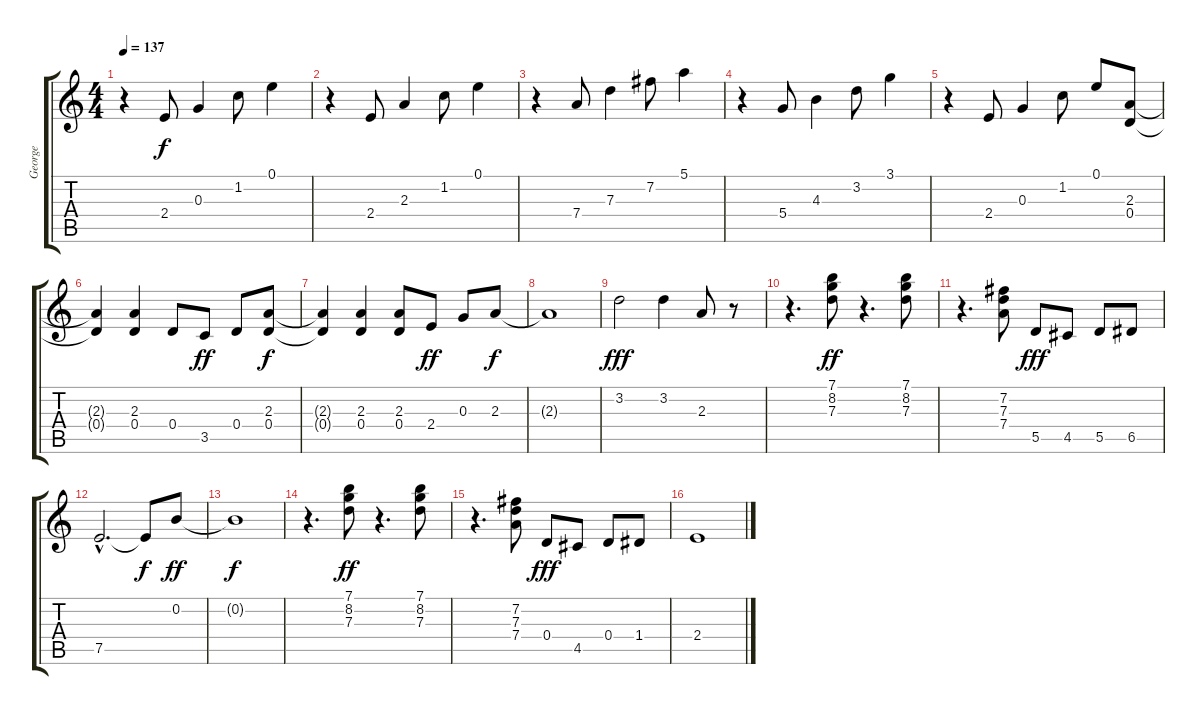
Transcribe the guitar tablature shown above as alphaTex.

\track ("George" "George") {instrument electricguitarclean}
\staff {score tabs}
\tuning (E4 B3 G3 D3 A2 E2) {hide}
\ts (4 4)
\tempo 137
\clef g2
\ks c
r.4{dy f} 2.4.8 0.3.4 1.2.8 0.1.4 |
r.4 2.4.8 2.3.4 1.2.8 0.1.4 |
r.4 7.4.8 7.3.4 7.2.8 5.1.4 |
r.4 5.4.8 4.3.4 3.2.8 3.1.4 |
r.4 2.4.8 0.3.4 1.2.8 0.1.8 (2.3 0.4).8 |
(2.3{t} 0.4{t}).4 (2.3 0.4).4 0.4.8 3.5.8{dy ff} 0.4.8 (2.3 0.4).8{dy f} |
(2.3{t} 0.4{t}).4 (2.3 0.4).4 (2.3 0.4).8 2.4.8{dy ff} 0.3.8 2.3.8{dy f} |
2.3{t}.1 |
3.2.2{dy fff} 3.2.4 2.3.8 r.8 |
r.4{d} (7.1 8.2 7.3).8{dy ff} r.4{d} (7.1 8.2 7.3).8 |
r.4{d} (7.2 7.3 7.4).8 5.5.8{dy fff} 4.5.8 5.5.8 6.5.8 |
7.5{hac}.2{d} 7.5{t}.8{dy f} 0.2.8{dy ff} |
0.2{t}.1{dy f} |
r.4{d} (7.1 8.2 7.3).8{dy ff} r.4{d} (7.1 8.2 7.3).8 |
r.4{d} (7.2 7.3 7.4).8 0.4.8{dy fff} 4.5.8 0.4.8 1.4.8 |
2.4.1
